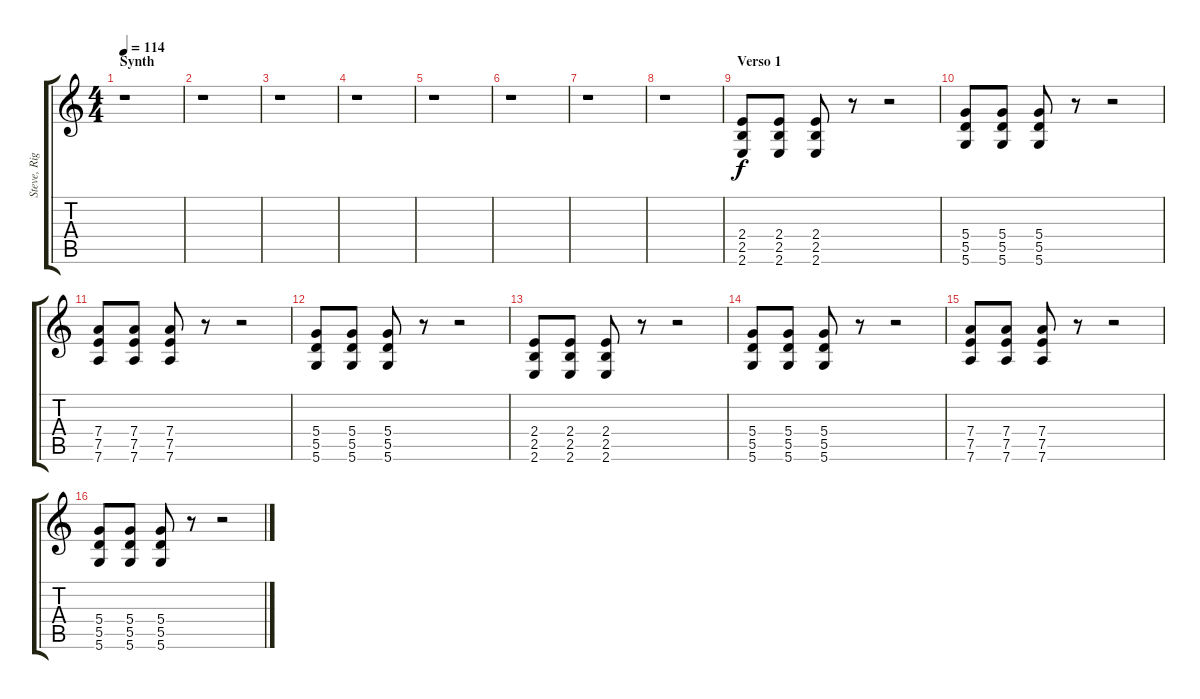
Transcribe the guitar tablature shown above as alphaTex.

\track ("Steve, Righ? (Guitarra)" "Steve, Rig") {instrument distortionguitar}
\staff {score tabs}
\tuning (E4 B3 G3 D3 A2 D2) {hide}
\ts (4 4)
\section ("" "Synth")
\tempo 114
\clef g2
\ks c
r.1{dy f instrument distortionguitar} |
r.1 |
r.1 |
r.1 |
r.1 |
r.1 |
r.1 |
r.1 |
\section ("" "Verso 1")
(2.4 2.5 2.6).8 (2.4 2.5 2.6).8 (2.4 2.5 2.6).8 r.8 r.2 |
(5.4 5.5 5.6).8 (5.4 5.5 5.6).8 (5.4 5.5 5.6).8 r.8 r.2 |
(7.4 7.5 7.6).8 (7.4 7.5 7.6).8 (7.4 7.5 7.6).8 r.8 r.2 |
(5.4 5.5 5.6).8 (5.4 5.5 5.6).8 (5.4 5.5 5.6).8 r.8 r.2 |
(2.4 2.5 2.6).8 (2.4 2.5 2.6).8 (2.4 2.5 2.6).8 r.8 r.2 |
(5.4 5.5 5.6).8 (5.4 5.5 5.6).8 (5.4 5.5 5.6).8 r.8 r.2 |
(7.4 7.5 7.6).8 (7.4 7.5 7.6).8 (7.4 7.5 7.6).8 r.8 r.2 |
(5.4 5.5 5.6).8 (5.4 5.5 5.6).8 (5.4 5.5 5.6).8 r.8 r.2
